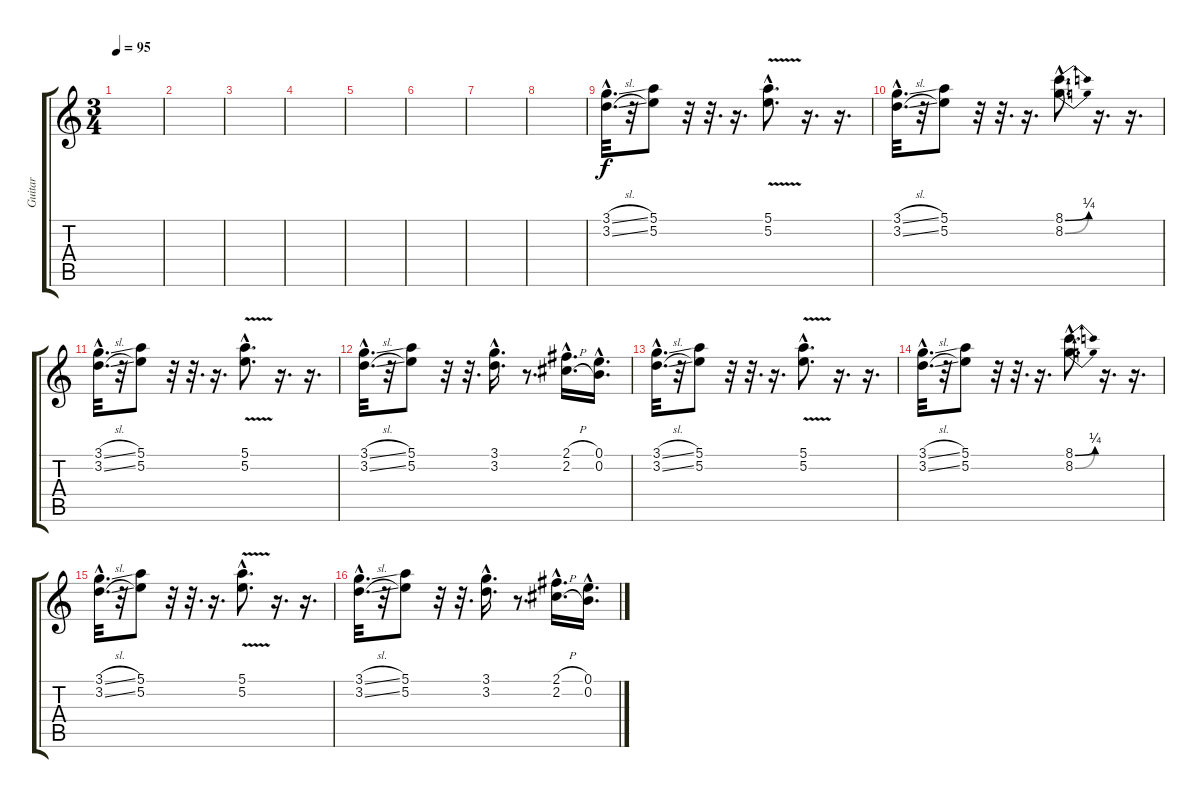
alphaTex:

\track ("Guitar" "Guitar") {instrument overdrivenguitar}
\staff {score tabs}
\tuning (E4 B3 G3 D3 A2 E2) {hide}
\ts (3 4)
\tempo 95
\clef g2
\ks c
|
|
|
|
|
|
|
|
(3.1{sl hac} 3.2{sl hac}).32{d} r.32 (5.1 5.2).8 r.32 r.32{d} r.16{d} (5.1{v hac} 5.2{v hac}).8{d} r.16{d} r.16{d} |
(3.1{sl hac} 3.2{sl hac}).32{d} r.32 (5.1 5.2).8 r.32 r.32{d} r.16{d} (8.1{be (bend 0 0 60 1) hac} 8.2{be (bend 0 0 60 1) hac}).8{d} r.16{d} r.16{d} |
(3.1{sl hac} 3.2{sl hac}).32{d} r.32 (5.1 5.2).8 r.32 r.32{d} r.16{d} (5.1{v hac} 5.2{v hac}).8{d} r.16{d} r.16{d} |
(3.1{sl hac} 3.2{sl hac}).32{d} r.32 (5.1 5.2).8 r.32 r.32{d} (3.1{hac} 3.2{hac}).16{d} r.8{d} (2.1{h hac} 2.2{h hac}).16{d} (0.1{hac} 0.2{hac}).16{d} |
(3.1{sl hac} 3.2{sl hac}).32{d} r.32 (5.1 5.2).8 r.32 r.32{d} r.16{d} (5.1{v hac} 5.2{v hac}).8{d} r.16{d} r.16{d} |
(3.1{sl hac} 3.2{sl hac}).32{d} r.32 (5.1 5.2).8 r.32 r.32{d} r.16{d} (8.1{be (bend 0 0 60 1) hac} 8.2{be (bend 0 0 60 1) hac}).8{d} r.16{d} r.16{d} |
(3.1{sl hac} 3.2{sl hac}).32{d} r.32 (5.1 5.2).8 r.32 r.32{d} r.16{d} (5.1{v hac} 5.2{v hac}).8{d} r.16{d} r.16{d} |
(3.1{sl hac} 3.2{sl hac}).32{d} r.32 (5.1 5.2).8 r.32 r.32{d} (3.1{hac} 3.2{hac}).16{d} r.8{d} (2.1{h hac} 2.2{h hac}).16{d} (0.1{hac} 0.2{hac}).16{d}
